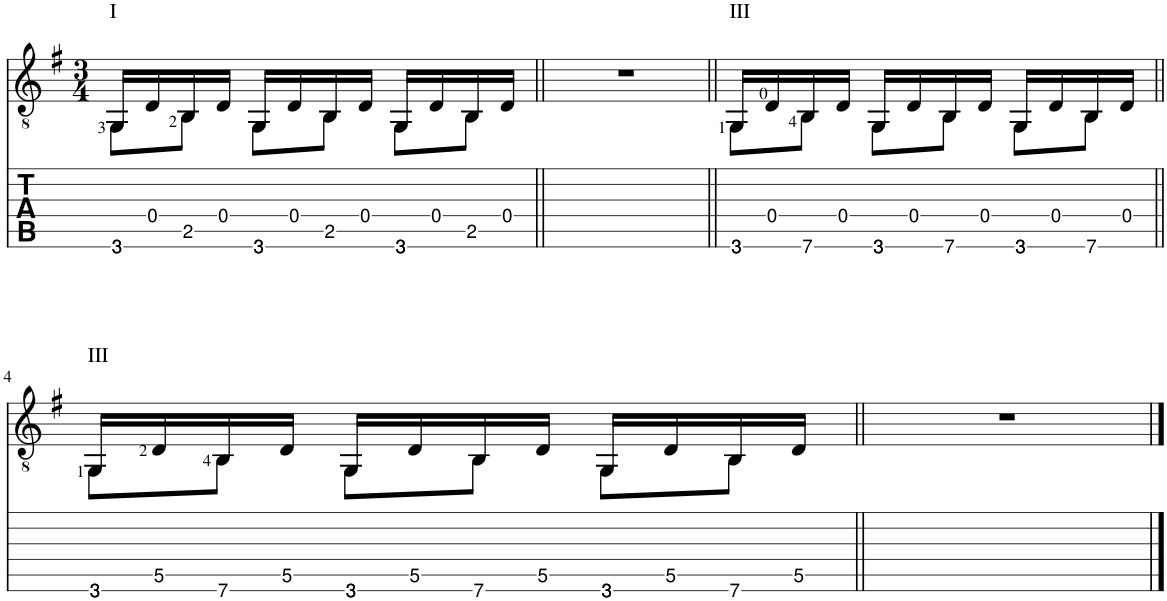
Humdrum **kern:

**kern	**kern
*part1	*part1
*staff2	*staff1
*I"Guitar	*
*I'Guit.	*
*stria6	*
*	*clefGv2
*k[f#]	*k[f#]
*M3/4	*M3/4
=1	=1
*^	*^
!	!	!LO:TX:a:t=I	!
16GGLL	8GGL	16GG/LL	8GG\L
16DJ	.	16D/	.
16BBL	8BBJ	16BB/	8BB\J
16DJJ	.	16D/JJ	.
16GGLL	8GGL	16GG/LL	8GG\L
16DJ	.	16D/	.
16BBL	8BBJ	16BB/	8BB\J
16DJJ	.	16D/JJ	.
16GGLL	8GGL	16GG/LL	8GG\L
16DJ	.	16D/	.
16BBL	8BBJ	16BB/	8BB\J
16DJJ	.	16D/JJ	.
*v	*v	*	*
*	*v	*v
=2||	=2||
2.r	2.r
=3||	=3||
*^	*^
!	!	!LO:TX:a:t=III	!
16GGLL	8GGL	16GG/LL	8GG\L
16DJ	.	16D/	.
16BBL	8BBJ	16BB/	8BB\J
16DJJ	.	16D/JJ	.
16GGLL	8GGL	16GG/LL	8GG\L
16DJ	.	16D/	.
16BBL	8BBJ	16BB/	8BB\J
16DJJ	.	16D/JJ	.
16GGLL	8GGL	16GG/LL	8GG\L
16DJ	.	16D/	.
16BBL	8BBJ	16BB/	8BB\J
16DJJ	.	16D/JJ	.
!!LO:LB:g=z	!!
=4||	=4||	=4||	=4||
!	!	!LO:TX:a:t=III	!
16GGLL	8GGL	16GG/LL	8GG\L
16DJ	.	16D/	.
16BBL	8BBJ	16BB/	8BB\J
16DJJ	.	16D/JJ	.
16GGLL	8GGL	16GG/LL	8GG\L
16DJ	.	16D/	.
16BBL	8BBJ	16BB/	8BB\J
16DJJ	.	16D/JJ	.
16GGLL	8GGL	16GG/LL	8GG\L
16DJ	.	16D/	.
16BBL	8BBJ	16BB/	8BB\J
16DJJ	.	16D/JJ	.
*v	*v	*	*
*	*v	*v
=5||	=5||
2.r	2.r
==	==
*-	*-
